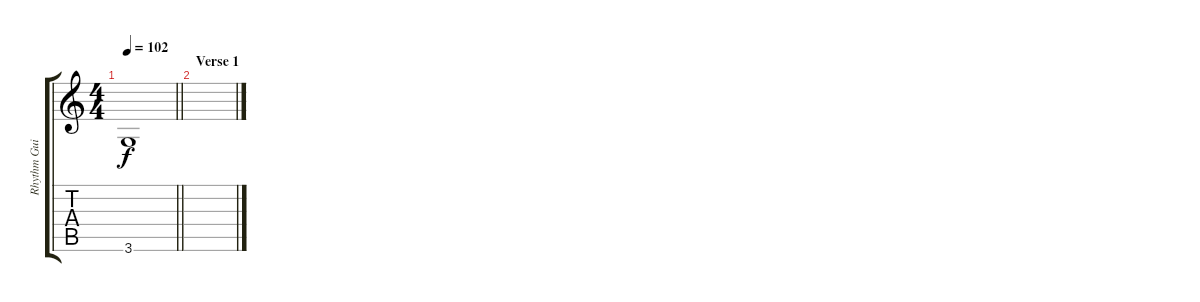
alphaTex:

\track ("Rhythm Guitar" "Rhythm Gui") {instrument electricguitarclean}
\staff {score tabs}
\tuning (E4 B3 G3 D3 A2 E2) {hide}
\ts (4 4)
\tempo 102
\clef g2
\barLineRight lightlight
\ks c
3.6{t}.1{dy f} |
\section ("" "Verse 1")
